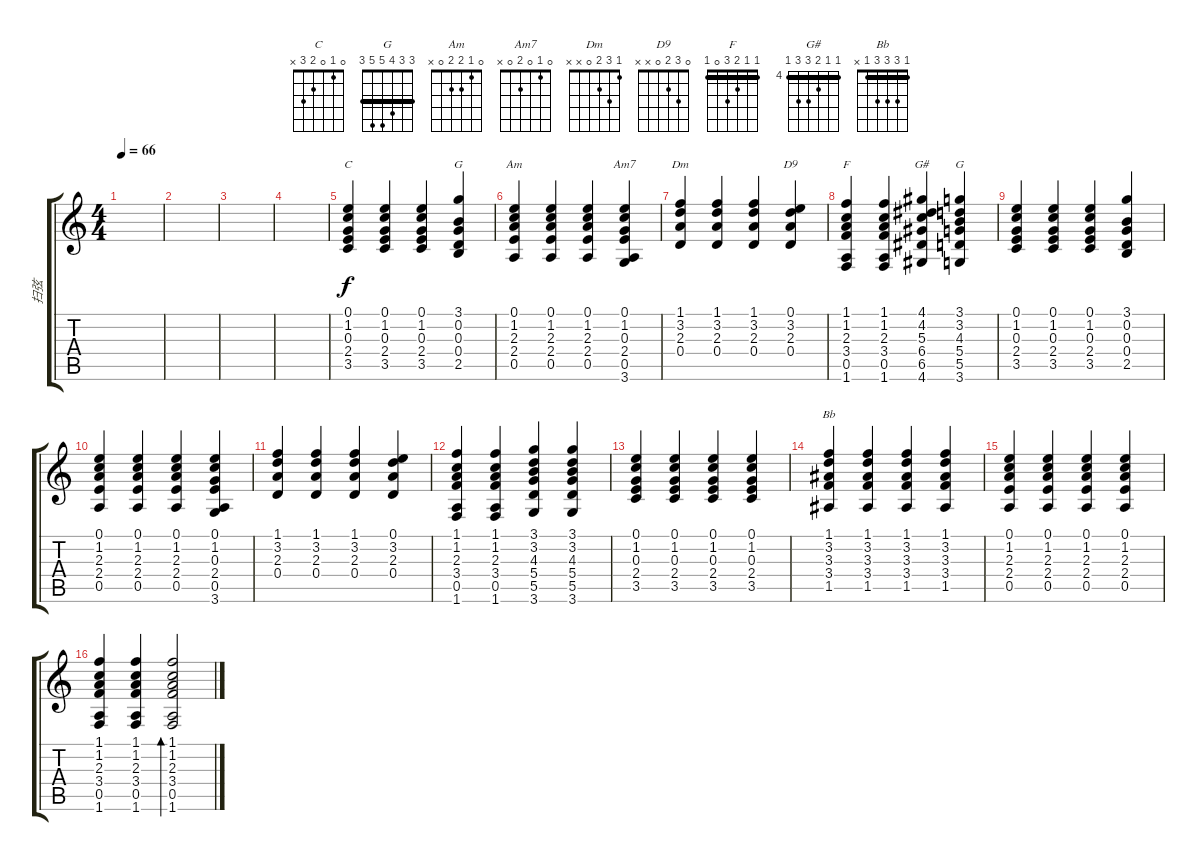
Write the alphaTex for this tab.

\track ("扫弦" "扫弦") {instrument acousticguitarnylon}
\staff {score tabs}
\tuning (E4 B3 G3 D3 A2 E2) {hide}
\chord ("C" 0 1 0 2 3 x)
\chord ("G" 3 0 0 0 2 3)
\chord ("Am" 0 1 2 2 0 x)
\chord ("Am7" 0 1 0 2 0 x)
\chord ("Dm" 1 3 2 0 x x)
\chord ("D9" 0 3 2 0 x x)
\chord ("F" 1 1 2 3 0 1) {barre 1}
\chord ("G#" 4 4 5 6 6 4) {firstfret 4 barre 4}
\chord ("G" 3 3 4 5 5 3) {barre 3}
\chord ("Bb" 1 3 3 3 1 x) {barre 1}
\ts (4 4)
\tempo 66
\clef g2
\ks c
|
|
|
|
(0.1 1.2 0.3 2.4 3.5).4{ch "C"} (0.1 1.2 0.3 2.4 3.5).4 (0.1 1.2 0.3 2.4 3.5).4 (3.1 0.2 0.3 0.4 2.5).4{ch "G"} |
(0.1 1.2 2.3 2.4 0.5).4{ch "Am"} (0.1 1.2 2.3 2.4 0.5).4 (0.1 1.2 2.3 2.4 0.5).4 (0.1 1.2 0.3 2.4 0.5 3.6).4{ch "Am7"} |
(1.1 3.2 2.3 0.4).4{ch "Dm"} (1.1 3.2 2.3 0.4).4 (1.1 3.2 2.3 0.4).4 (0.1 3.2 2.3 0.4).4{ch "D9"} |
(1.1 1.2 2.3 3.4 0.5 1.6).4{ch "F"} (1.1 1.2 2.3 3.4 0.5 1.6).4 (4.1 4.2 5.3 6.4 6.5 4.6).4{ch "G#"} (3.1 3.2 4.3 5.4 5.5 3.6).4{ch "G"} |
(0.1 1.2 0.3 2.4 3.5).4 (0.1 1.2 0.3 2.4 3.5).4 (0.1 1.2 0.3 2.4 3.5).4 (3.1 0.2 0.3 0.4 2.5).4 |
(0.1 1.2 2.3 2.4 0.5).4 (0.1 1.2 2.3 2.4 0.5).4 (0.1 1.2 2.3 2.4 0.5).4 (0.1 1.2 0.3 2.4 0.5 3.6).4 |
(1.1 3.2 2.3 0.4).4 (1.1 3.2 2.3 0.4).4 (1.1 3.2 2.3 0.4).4 (0.1 3.2 2.3 0.4).4 |
(1.1 1.2 2.3 3.4 0.5 1.6).4 (1.1 1.2 2.3 3.4 0.5 1.6).4 (3.1 3.2 4.3 5.4 5.5 3.6).4 (3.1 3.2 4.3 5.4 5.5 3.6).4 |
(0.1 1.2 0.3 2.4 3.5).4 (0.1 1.2 0.3 2.4 3.5).4 (0.1 1.2 0.3 2.4 3.5).4 (0.1 1.2 0.3 2.4 3.5).4 |
(1.1 3.2 3.3 3.4 1.5).4{ch "Bb"} (1.1 3.2 3.3 3.4 1.5).4 (1.1 3.2 3.3 3.4 1.5).4 (1.1 3.2 3.3 3.4 1.5).4 |
(0.1 1.2 2.3 2.4 0.5).4 (0.1 1.2 2.3 2.4 0.5).4 (0.1 1.2 2.3 2.4 0.5).4 (0.1 1.2 2.3 2.4 0.5).4 |
(1.1 1.2 2.3 3.4 0.5 1.6).4 (1.1 1.2 2.3 3.4 0.5 1.6).4 (1.1 1.2 2.3 3.4 0.5 1.6).2{bd 240}
